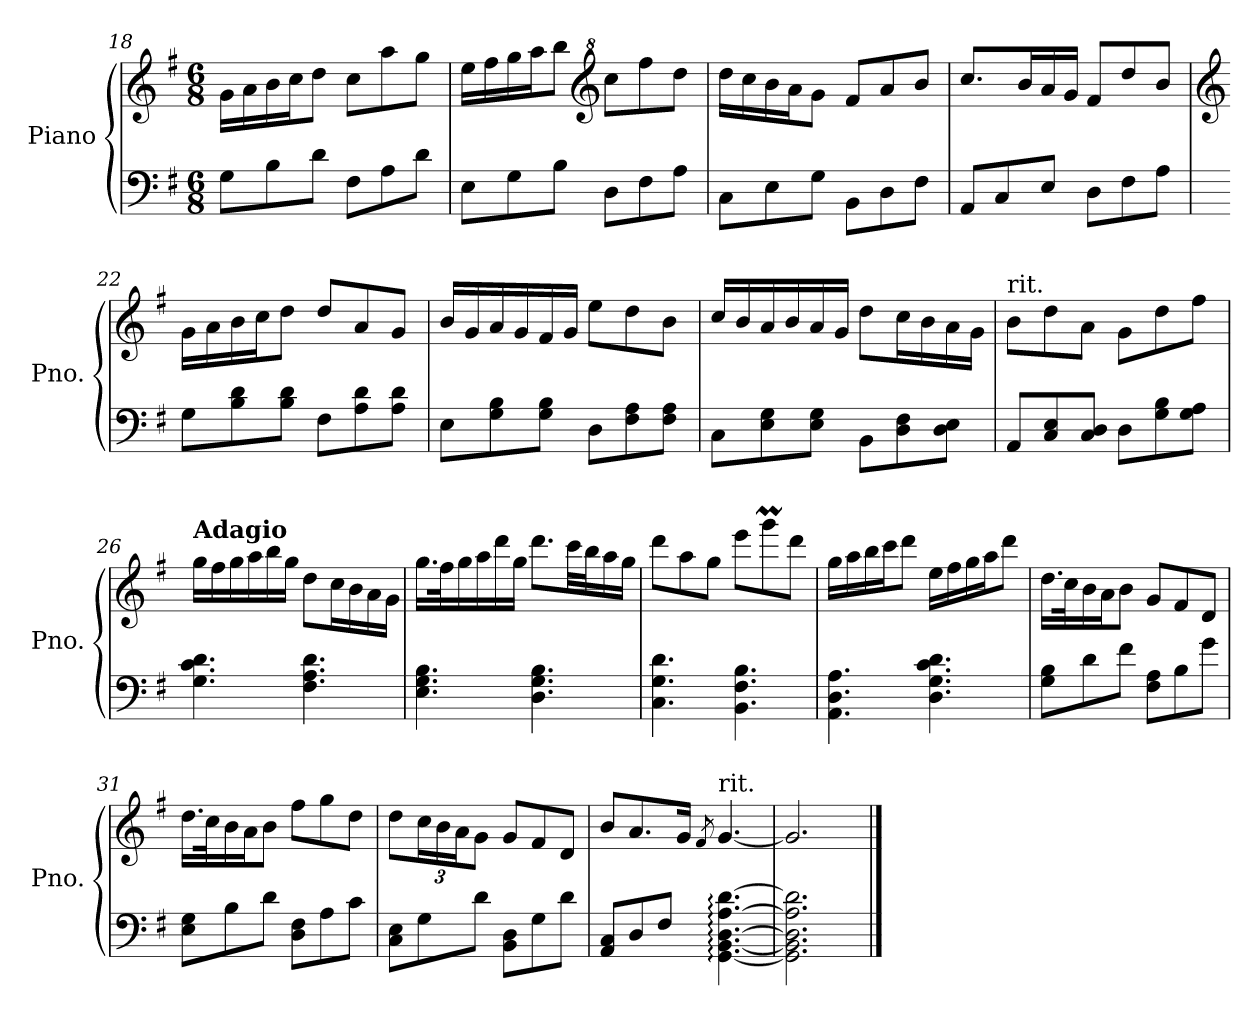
**kern	**kern
*part1	*part1
*staff2	*staff1
*I"Piano	*
*I'Pno.	*
*clefF4	*clefG2
*k[f#]	*k[f#]
*M6/8	*M6/8
=18	=18
8G\L	16g\LL
.	16a\
8B\	16b\
.	16cc\J
8d\J	8dd\J
8F#\L	8cc\L
8A\	8aa\
8d\J	8gg\J
=19	=19
8E\L	16ee\LL
.	16ff#\
8G\	16gg\
.	16aa\J
8B\J	8bb\J
*	*clefG^2
8D\L	8ccc\L
8F#\	8fff#\
8A\J	8ddd\J
=20	=20
8C\L	16ddd\LL
.	16ccc\
8E\	16bb\
.	16aa\J
8G\J	8gg\J
8BB\L	8ff#/L
8D\	8aa/
8F#\J	8bb/J
!!LO:LB:g=z
=21	=21
8AA/L	8.ccc/L
8C/	.
.	16bb/L
8E/J	16aa/
.	16gg/JJ
8D\L	8ff#/L
8F#\	8ddd/
8A\J	8bb/J
=22	=22
*	*clefG2
8G\L	16g\LL
.	16a\
8B\ 8d\	16b\
.	16cc\J
8B\ 8d\J	8dd\J
8F#\L	8dd/L
8A\ 8d\	8a/
8A\ 8d\J	8g/J
=23	=23
8E\L	16b/LL
.	16g/
8G\ 8B\	16a/
.	16g/
8G\ 8B\J	16f#/
.	16g/JJ
8D\L	8ee\L
8F#\ 8A\	8dd\
8F#\ 8A\J	8b\J
=24	=24
8C\L	16cc/LL
.	16b/
8E\ 8G\	16a/
.	16b/
8E\ 8G\J	16a/
.	16g/JJ
8BB\L	8dd\L
8D\ 8F#\	16cc\L
.	16b\
8D\ 8E\J	16a\
.	16g\JJ
!!LO:LB:g=z
=25	=25
!	!LO:TX:a:t=rit.
8AA/L	8b\L
8C/ 8E/	8dd\
8C/ 8D/J	8a\J
8D\L	8g\L
8G\ 8B\	8dd\
8G\ 8A\J	8ff#\J
=26	=26
!	!LO:TX:a:B:t=Adagio
4.G\ 4.c\ 4.d\	16gg\LL
.	16ff#\
.	16gg\
.	16aa\
.	16bb\
.	16gg\JJ
4.F#\ 4.A\ 4.d\	8dd\L
.	16cc\L
.	16b\
.	16a\
.	16g\JJ
=27	=27
4.E\ 4.G\ 4.B\	16.gg\LL
.	32ff#\K
.	16gg\
.	16aa\
.	16ddd\
.	16gg\JJ
4.D\ 4.G\ 4.B\	8.ddd\L
.	32ccc\LL
.	32bb\J
.	16aa\
.	16gg\JJ
=28	=28
4.C\ 4.G\ 4.d\	8ddd\L
.	8aa\
.	8gg\J
4.BB\ 4.F#\ 4.B\	8eee\L
.	8gggM\
.	8ddd\J
!!LO:PB:g=z
=29	=29
4.AA\ 4.D\ 4.A\	16gg\LL
.	16aa\
.	16bb\
.	16ccc\J
.	8ddd\J
4.D\ 4.G\ 4.c\ 4.d\	16ee\LL
.	16ff#\
.	16gg\
.	16aa\J
.	8ddd\J
=30	=30
8G\ 8B\L	16.dd\LL
.	32cc\K
8d\	16b\
.	16a\J
8f#\J	8b\J
8F#\ 8A\L	8g/L
8B\	8f#/
8g\J	8d/J
=31	=31
8E\ 8G\L	16.dd\LL
.	32cc\K
8B\	16b\
.	16a\J
8d\J	8b\J
8D\ 8F#\L	8ff#\L
8A\	8gg\
8c\J	8dd\J
=32	=32
8C\ 8E\L	8dd\L
*	*Xbrackettup
8G\	24cc\L
.	24b\
.	24a\J
8d\J	8g\J
8BB\ 8D\L	8g/L
8G\	8f#/
8d\J	8d/J
!!LO:LB:g=z
=33	=33
8AA/ 8C/L	8b/L
8D/	8.a/
8F#/J	.
.	16g/Jk
.	8qf#/
!	!LO:TX:a:t=rit.
[4.GG\: [4.BB\: [4.D\: [4.A\: [4.d\:	[4.g/
=34	=34
2.GG\] 2.BB\] 2.D\] 2.A\] 2.d\]	2.g/]
==	==
*-	*-
